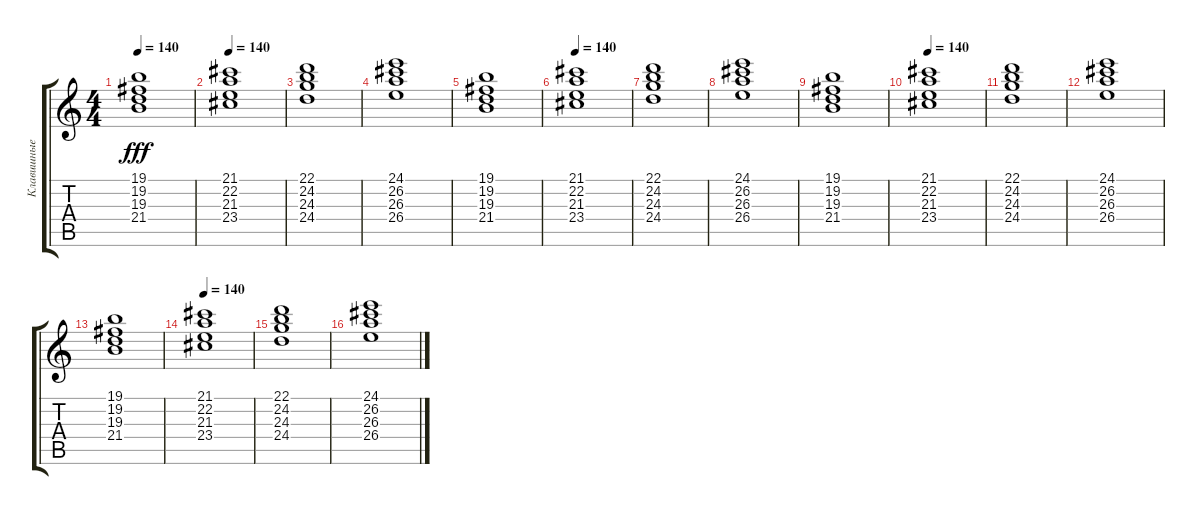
\track ("Клавишные" "Клавишные") {instrument stringensemble2}
\staff {score tabs}
\tuning (E4 B3 G3 D3 A2 E2) {hide}
\ts (4 4)
\tempo 140
\clef g2
\ks c
(19.1 19.2 19.3 21.4).1{dy fff volume 10} |
\tempo 140
(21.1 22.2 21.3 23.4).1{volume 8} |
(22.1 24.2 24.3 24.4).1{volume 8} |
(24.1 26.2 26.3 26.4).1{volume 8} |
(19.1 19.2 19.3 21.4).1{volume 10} |
\tempo 140
(21.1 22.2 21.3 23.4).1{volume 8} |
(22.1 24.2 24.3 24.4).1{volume 8} |
(24.1 26.2 26.3 26.4).1{volume 8} |
(19.1 19.2 19.3 21.4).1{volume 10} |
\tempo 140
(21.1 22.2 21.3 23.4).1{volume 8} |
(22.1 24.2 24.3 24.4).1{volume 8} |
(24.1 26.2 26.3 26.4).1{volume 8} |
(19.1 19.2 19.3 21.4).1{volume 10} |
\tempo 140
(21.1 22.2 21.3 23.4).1{volume 8} |
(22.1 24.2 24.3 24.4).1{volume 8} |
(24.1 26.2 26.3 26.4).1{volume 8}
